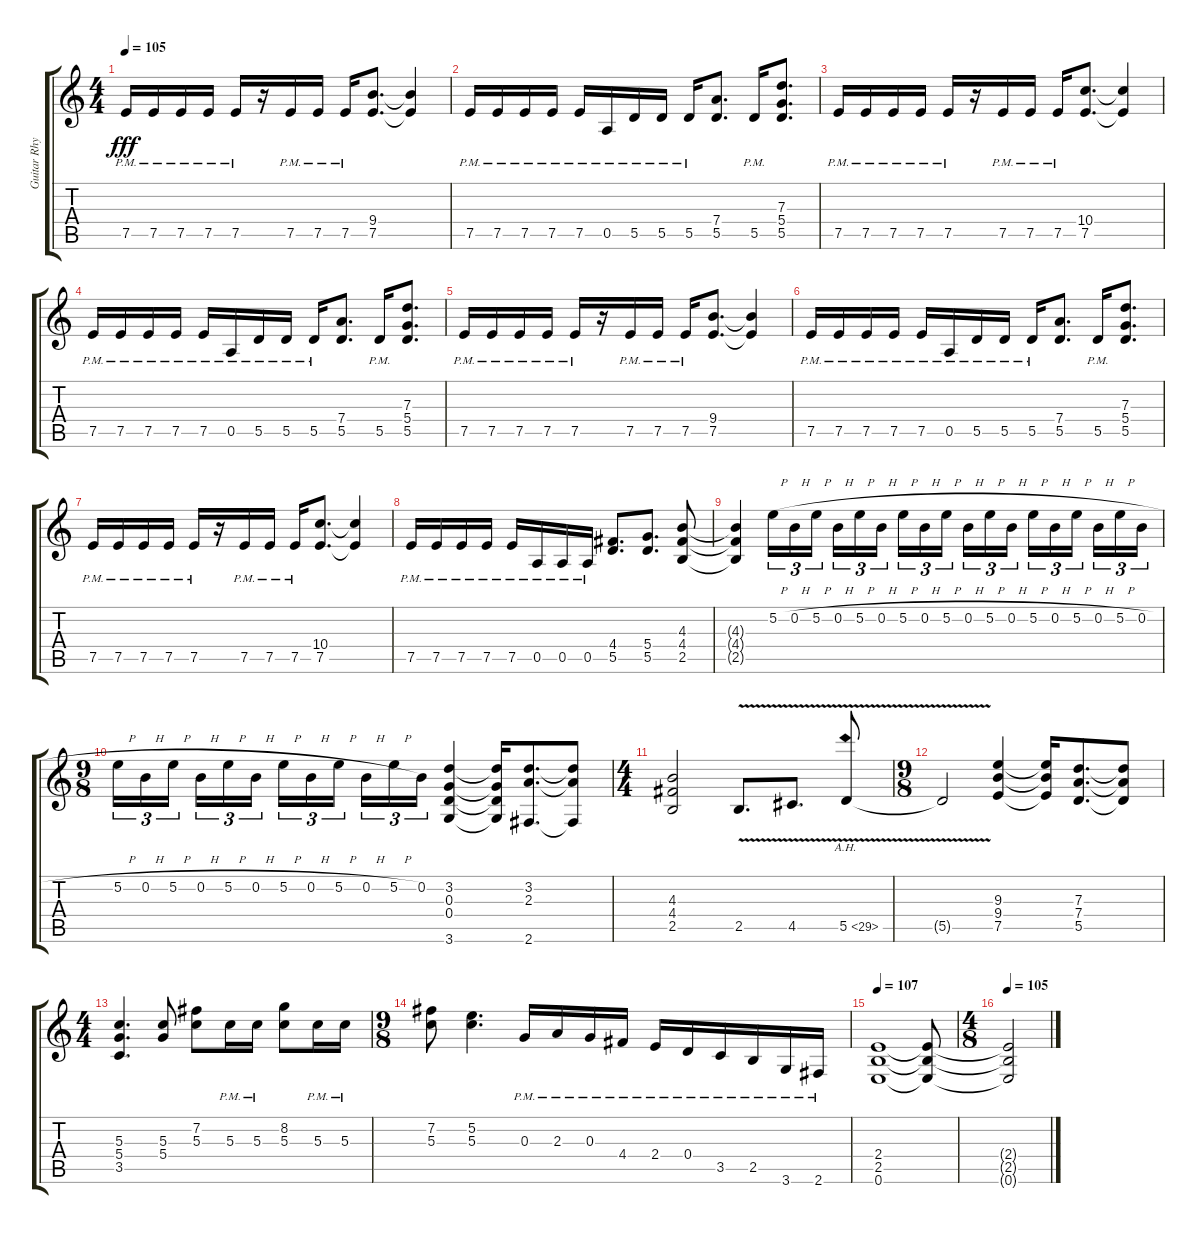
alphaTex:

\track ("Guitar Rhytm" "Guitar Rhy") {instrument distortionguitar}
\staff {score tabs}
\tuning (E4 B3 G3 D3 A2 E2) {hide}
\ts (4 4)
\tempo 105
\clef g2
\ks aminor
7.5{pm}.16{dy fff} 7.5{pm}.16 7.5{pm}.16 7.5{pm}.16 7.5{pm}.16 r.16 7.5{pm}.16 7.5{pm}.16 7.5{pm}.16 (9.4 7.5).8{d} (9.4{t} 7.5{t}).4 |
\ks c
7.5{pm}.16 7.5{pm}.16 7.5{pm}.16 7.5{pm}.16 7.5{pm}.16 0.5{pm}.16 5.5{pm}.16 5.5{pm}.16 5.5{pm}.16 (7.4 5.5).8{d} 5.5{pm}.16 (7.3 5.4 5.5).8{d} |
7.5{pm}.16 7.5{pm}.16 7.5{pm}.16 7.5{pm}.16 7.5{pm}.16 r.16 7.5{pm}.16 7.5{pm}.16 7.5{pm}.16 (10.4 7.5).8{d} (10.4{t} 7.5{t}).4 |
\ks aminor
7.5{pm}.16 7.5{pm}.16 7.5{pm}.16 7.5{pm}.16 7.5{pm}.16 0.5{pm}.16 5.5{pm}.16 5.5{pm}.16 5.5{pm}.16 (7.4 5.5).8{d} 5.5{pm}.16 (7.3 5.4 5.5).8{d} |
7.5{pm}.16 7.5{pm}.16 7.5{pm}.16 7.5{pm}.16 7.5{pm}.16 r.16 7.5{pm}.16 7.5{pm}.16 7.5{pm}.16 (9.4 7.5).8{d} (9.4{t} 7.5{t}).4 |
\ks c
7.5{pm}.16 7.5{pm}.16 7.5{pm}.16 7.5{pm}.16 7.5{pm}.16 0.5{pm}.16 5.5{pm}.16 5.5{pm}.16 5.5{pm}.16 (7.4 5.5).8{d} 5.5{pm}.16 (7.3 5.4 5.5).8{d} |
7.5{pm}.16 7.5{pm}.16 7.5{pm}.16 7.5{pm}.16 7.5{pm}.16 r.16 7.5{pm}.16 7.5{pm}.16 7.5{pm}.16 (10.4 7.5).8{d} (10.4{t} 7.5{t}).4 |
\ks aminor
7.5{pm}.16 7.5{pm}.16 7.5{pm}.16 7.5{pm}.16 7.5{pm}.16 0.5{pm}.16 0.5{pm}.16 0.5{pm}.16 (4.4 5.5).8{d} (5.4 5.5).8{d} (4.3 4.4 2.5).8 |
(4.3{t} 4.4{t} 2.5{t}).4 5.2{h}.16{tu (3 2)} 0.2{h}.16{tu (3 2)} 5.2{h}.16{tu (3 2) beam splitsecondary} 0.2{h}.16{tu (3 2)} 5.2{h}.16{tu (3 2)} 0.2{h}.16{tu (3 2)} 5.2{h}.16{tu (3 2)} 0.2{h}.16{tu (3 2)} 5.2{h}.16{tu (3 2) beam splitsecondary} 0.2{h}.16{tu (3 2)} 5.2{h}.16{tu (3 2)} 0.2{h}.16{tu (3 2)} 5.2{h}.16{tu (3 2)} 0.2{h}.16{tu (3 2)} 5.2{h}.16{tu (3 2) beam splitsecondary} 0.2{h}.16{tu (3 2)} 5.2{h}.16{tu (3 2)} 0.2{h}.16{tu (3 2)} |
\ts (9 8)
5.2{h}.16{tu (3 2)} 0.2{h}.16{tu (3 2)} 5.2{h}.16{tu (3 2) beam splitsecondary} 0.2{h}.16{tu (3 2)} 5.2{h}.16{tu (3 2)} 0.2{h}.16{tu (3 2) beam splitsecondary} 5.2{h}.16{tu (3 2)} 0.2{h}.16{tu (3 2)} 5.2{h}.16{tu (3 2)} 0.2{h}.16{tu (3 2)} 5.2{h}.16{tu (3 2)} 0.2.16{tu (3 2)} (3.2 0.3 0.4 3.6).4 (3.2{t} 0.3{t} 0.4{t} 3.6{t}).16 (3.2 2.3 2.6).8{d} (3.2{t} 2.3{t} 2.6{t}).8 |
\ts (4 4)
(4.3 4.4 2.5).2 2.5{v}.8{d} 4.5{v}.8{d} 5.5{ah 24 v}.8 |
\ts (9 8)
5.5{v t}.2 (9.3 9.4 7.5).4 (9.3{t} 9.4{t} 7.5{t}).16 (7.3 7.4 5.5).8{d} (7.3{t} 7.4{t} 5.5{t}).8 |
\ts (4 4)
(5.3 5.4 3.5).4{d} (5.3 5.4).8 (7.2 5.3).8 5.3{pm}.16 5.3{pm}.16 (8.2 5.3).8 5.3{pm}.16 5.3{pm}.16 |
\ts (9 8)
(7.2 5.3).8 (5.2 5.3).4{d} 0.3{pm}.16 2.3{pm}.16 0.3{pm}.16 4.4{pm}.16 2.4{pm}.16 0.4{pm}.16 3.5{pm}.16 2.5{pm}.16 3.6{pm}.16 2.6{pm}.16 |
\tempo 107
(2.4 2.5 0.6).1 (2.4{t} 2.5{t} 0.6{t}).8 |
\ts (4 8)
\tempo 105
(2.4{t} 2.5{t} 0.6{t}).2
